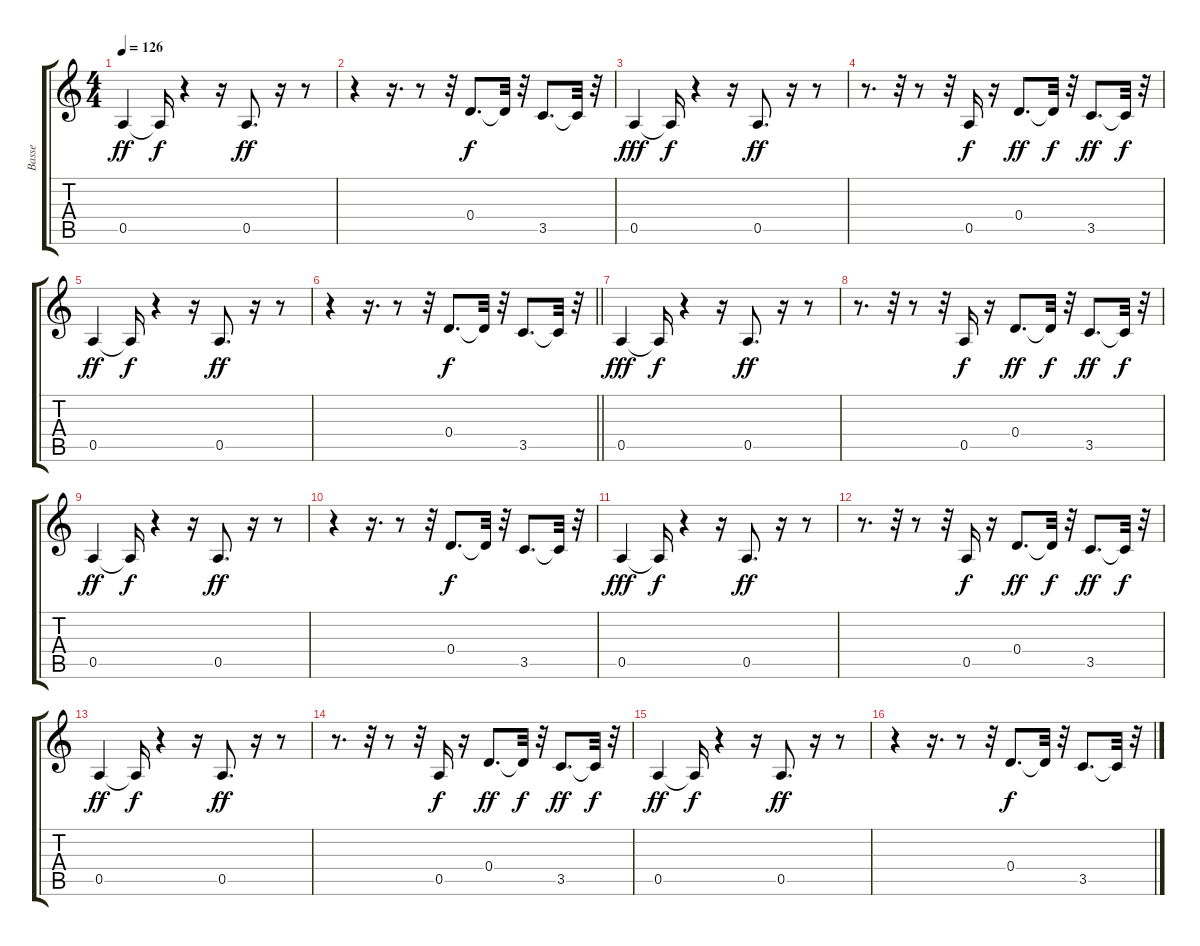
\track ("Basse" "Basse") {instrument electricbasspick}
\staff {score tabs}
\tuning (E4 B3 G3 D3 A2 E2) {hide}
\ts (4 4)
\tempo 126
\clef g2
\ks c
0.5.4{dy ff} 0.5{t}.16{dy f} r.4 r.16 0.5.8{d dy ff} r.16 r.8 |
r.4 r.16{d} r.8 r.32 0.4.8{d dy f} 0.4{t}.32 r.32 3.5.8{d} 3.5{t}.32 r.32 |
0.5.4{dy fff} 0.5{t}.16{dy f} r.4 r.16 0.5.8{d dy ff} r.16 r.8 |
r.8{d} r.32 r.8 r.32 0.5.16{dy f} r.16 0.4.8{d dy ff} 0.4{t}.32{dy f} r.32 3.5.8{d dy ff} 3.5{t}.32{dy f} r.32 |
0.5.4{dy ff} 0.5{t}.16{dy f} r.4 r.16 0.5.8{d dy ff} r.16 r.8 |
\barLineRight lightlight
r.4 r.16{d} r.8 r.32 0.4.8{d dy f} 0.4{t}.32 r.32 3.5.8{d} 3.5{t}.32 r.32 |
0.5.4{dy fff} 0.5{t}.16{dy f} r.4 r.16 0.5.8{d dy ff} r.16 r.8 |
r.8{d} r.32 r.8 r.32 0.5.16{dy f} r.16 0.4.8{d dy ff} 0.4{t}.32{dy f} r.32 3.5.8{d dy ff} 3.5{t}.32{dy f} r.32 |
0.5.4{dy ff} 0.5{t}.16{dy f} r.4 r.16 0.5.8{d dy ff} r.16 r.8 |
r.4 r.16{d} r.8 r.32 0.4.8{d dy f} 0.4{t}.32 r.32 3.5.8{d} 3.5{t}.32 r.32 |
0.5.4{dy fff} 0.5{t}.16{dy f} r.4 r.16 0.5.8{d dy ff} r.16 r.8 |
r.8{d} r.32 r.8 r.32 0.5.16{dy f} r.16 0.4.8{d dy ff} 0.4{t}.32{dy f} r.32 3.5.8{d dy ff} 3.5{t}.32{dy f} r.32 |
0.5.4{dy ff} 0.5{t}.16{dy f} r.4 r.16 0.5.8{d dy ff} r.16 r.8 |
r.8{d} r.32 r.8 r.32 0.5.16{dy f} r.16 0.4.8{d dy ff} 0.4{t}.32{dy f} r.32 3.5.8{d dy ff} 3.5{t}.32{dy f} r.32 |
0.5.4{dy ff} 0.5{t}.16{dy f} r.4 r.16 0.5.8{d dy ff} r.16 r.8 |
r.4 r.16{d} r.8 r.32 0.4.8{d dy f} 0.4{t}.32 r.32 3.5.8{d} 3.5{t}.32 r.32
